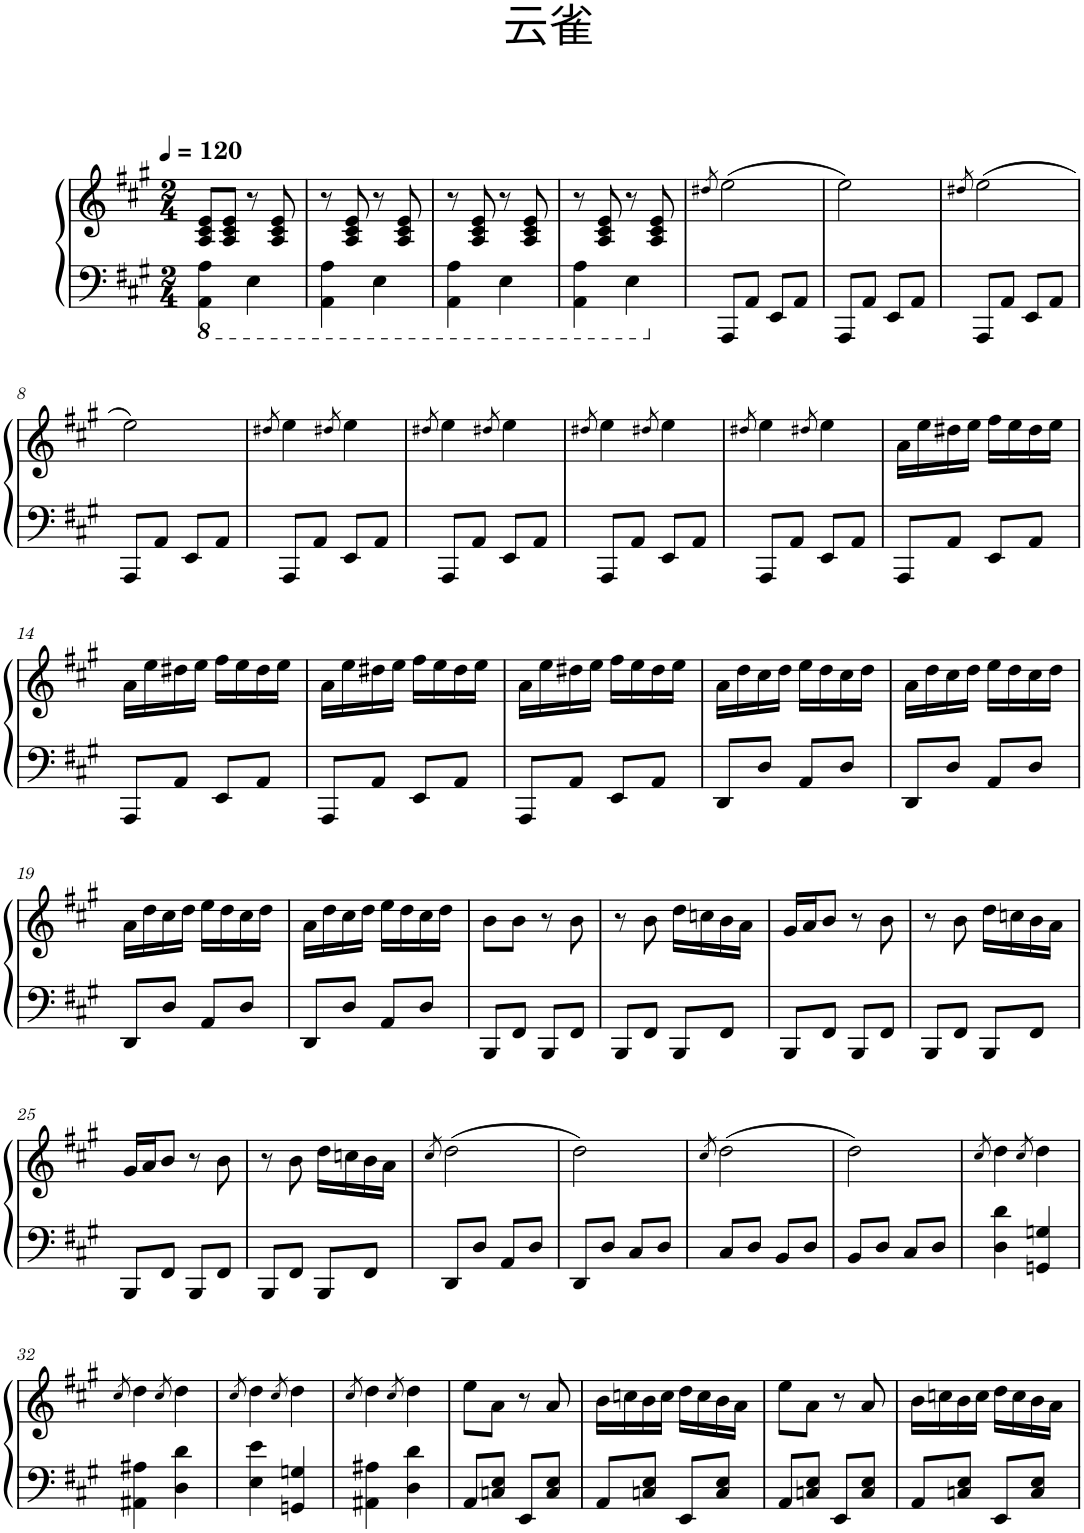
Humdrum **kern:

**kern	**kern
*part1	*part1
*staff2	*staff1
*I"Piano	*
*I'Pno.	*
*clefF4	*clefG2
*k[f#c#g#]	*k[f#c#g#]
*M2/4	*M2/4
*MM120	*MM120
*8ba	*
=1	=1
4AAA\ 4AA\	8A/ 8c#/ 8e/L
.	8A/ 8c#/ 8e/J
4EE\	8r
.	8A/ 8c#/ 8e/
=2	=2
4AAA\ 4AA\	8r
.	8A/ 8c#/ 8e/
4EE\	8r
.	8A/ 8c#/ 8e/
=3	=3
4AAA\ 4AA\	8r
.	8A/ 8c#/ 8e/
4EE\	8r
.	8A/ 8c#/ 8e/
=4	=4
4AAA\ 4AA\	8r
.	8A/ 8c#/ 8e/
4EE\	8r
.	8A/ 8c#/ 8e/
=5	=5
.	8qdd#X/
*X8ba	*
8AAA/L	(2ee\
8AA/J	.
8EE/L	.
8AA/J	.
=6	=6
8AAA/L	2ee\)
8AA/J	.
8EE/L	.
8AA/J	.
=7	=7
.	8qdd#X/
8AAA/L	(2ee\
8AA/J	.
8EE/L	.
8AA/J	.
!!LO:LB:g=z
=8	=8
8AAA/L	2ee\)
8AA/J	.
8EE/L	.
8AA/J	.
=9	=9
.	8qdd#X/
8AAA/L	4ee\
8AA/J	.
.	8qdd#X/
8EE/L	4ee\
8AA/J	.
=10	=10
.	8qdd#X/
8AAA/L	4ee\
8AA/J	.
.	8qdd#X/
8EE/L	4ee\
8AA/J	.
=11	=11
.	8qdd#X/
8AAA/L	4ee\
8AA/J	.
.	8qdd#X/
8EE/L	4ee\
8AA/J	.
=12	=12
.	8qdd#X/
8AAA/L	4ee\
8AA/J	.
.	8qdd#X/
8EE/L	4ee\
8AA/J	.
=13	=13
8AAA/L	16a\LL
.	16ee\
8AA/J	16dd#X\
.	16ee\JJ
8EE/L	16ff#\LL
.	16ee\
8AA/J	16dd#\
.	16ee\JJ
!!LO:LB:g=z
=14	=14
8AAA/L	16a\LL
.	16ee\
8AA/J	16dd#X\
.	16ee\JJ
8EE/L	16ff#\LL
.	16ee\
8AA/J	16dd#\
.	16ee\JJ
=15	=15
8AAA/L	16a\LL
.	16ee\
8AA/J	16dd#X\
.	16ee\JJ
8EE/L	16ff#\LL
.	16ee\
8AA/J	16dd#\
.	16ee\JJ
=16	=16
8AAA/L	16a\LL
.	16ee\
8AA/J	16dd#X\
.	16ee\JJ
8EE/L	16ff#\LL
.	16ee\
8AA/J	16dd#\
.	16ee\JJ
=17	=17
8DD/L	16a\LL
.	16dd\
8D/J	16cc#\
.	16dd\JJ
8AA/L	16ee\LL
.	16dd\
8D/J	16cc#\
.	16dd\JJ
=18	=18
8DD/L	16a\LL
.	16dd\
8D/J	16cc#\
.	16dd\JJ
8AA/L	16ee\LL
.	16dd\
8D/J	16cc#\
.	16dd\JJ
!!LO:LB:g=z
=19	=19
8DD/L	16a\LL
.	16dd\
8D/J	16cc#\
.	16dd\JJ
8AA/L	16ee\LL
.	16dd\
8D/J	16cc#\
.	16dd\JJ
=20	=20
8DD/L	16a\LL
.	16dd\
8D/J	16cc#\
.	16dd\JJ
8AA/L	16ee\LL
.	16dd\
8D/J	16cc#\
.	16dd\JJ
=21	=21
8BBB/L	8b\L
8FF#/J	8b\J
8BBB/L	8r
8FF#/J	8b\
=22	=22
8BBB/L	8r
8FF#/J	8b\
8BBB/L	16dd\LL
.	16ccn\
8FF#/J	16b\
.	16a\JJ
=23	=23
8BBB/L	16g#/LL
.	16a/J
8FF#/J	8b/J
8BBB/L	8r
8FF#/J	8b\
=24	=24
8BBB/L	8r
8FF#/J	8b\
8BBB/L	16dd\LL
.	16ccn\
8FF#/J	16b\
.	16a\JJ
!!LO:LB:g=z
=25	=25
8BBB/L	16g#/LL
.	16a/J
8FF#/J	8b/J
8BBB/L	8r
8FF#/J	8b\
=26	=26
8BBB/L	8r
8FF#/J	8b\
8BBB/L	16dd\LL
.	16ccn\
8FF#/J	16b\
.	16a\JJ
=27	=27
.	8qcc#/
8DD/L	(2dd\
8D/J	.
8AA/L	.
8D/J	.
=28	=28
8DD/L	2dd\)
8D/J	.
8C#/L	.
8D/J	.
=29	=29
.	8qcc#/
8C#/L	(2dd\
8D/J	.
8BB/L	.
8D/J	.
=30	=30
8BB/L	2dd\)
8D/J	.
8C#/L	.
8D/J	.
=31	=31
.	8qcc#/
4D\ 4d\	4dd\
.	8qcc#/
4GGn/ 4Gn/	4dd\
!!LO:LB:g=z
=32	=32
.	8qcc#/
4AA#X\ 4A#X\	4dd\
.	8qcc#/
4D\ 4d\	4dd\
=33	=33
.	8qcc#/
4E\ 4e\	4dd\
.	8qcc#/
4GGn/ 4Gn/	4dd\
=34	=34
.	8qcc#/
4AA#X\ 4A#X\	4dd\
.	8qcc#/
4D\ 4d\	4dd\
=35	=35
8AA/L	8ee\L
8Cn/ 8E/J	8a\J
8EE/L	8r
8C/ 8E/J	8a/
=36	=36
8AA/L	16b\LL
.	16ccn\
8Cn/ 8E/J	16b\
.	16cc\JJ
8EE/L	16dd\LL
.	16cc\
8C/ 8E/J	16b\
.	16a\JJ
=37	=37
8AA/L	8ee\L
8Cn/ 8E/J	8a\J
8EE/L	8r
8C/ 8E/J	8a/
=38	=38
8AA/L	16b\LL
.	16ccn\
8Cn/ 8E/J	16b\
.	16cc\JJ
8EE/L	16dd\LL
.	16cc\
8C/ 8E/J	16b\
.	16a\JJ
=	=
*-	*-
